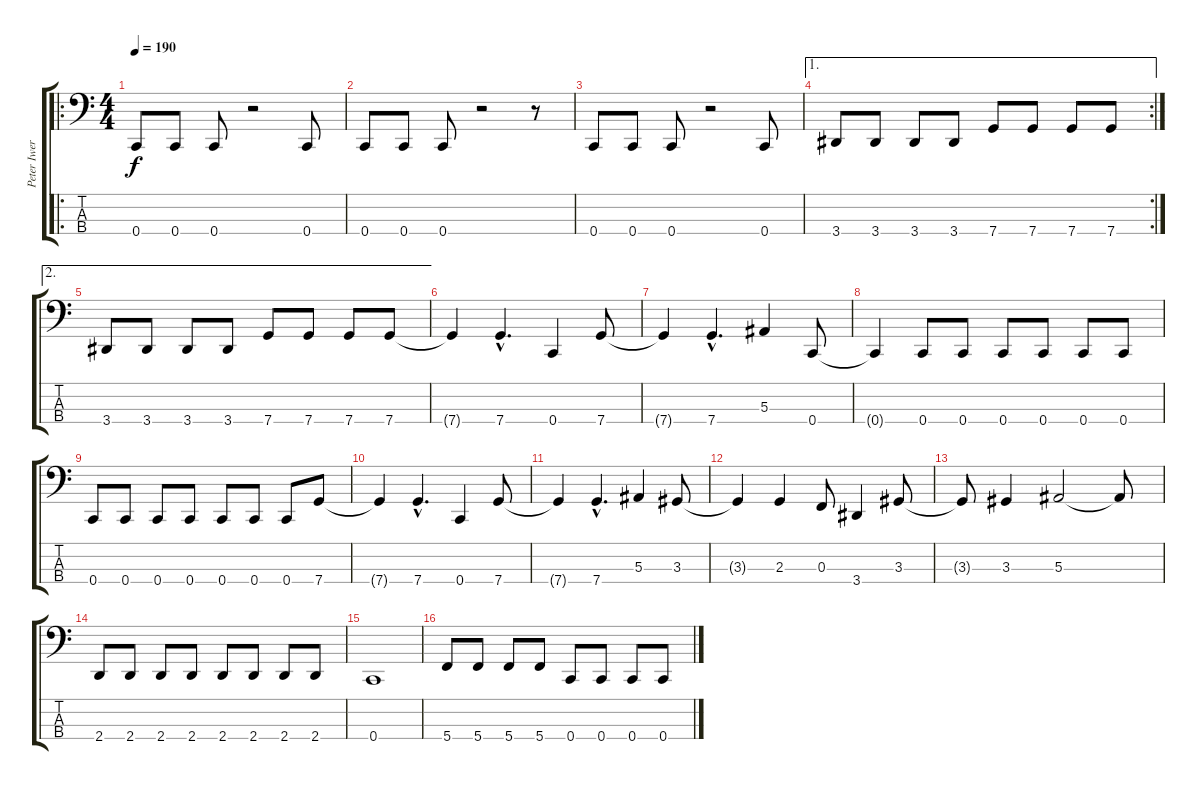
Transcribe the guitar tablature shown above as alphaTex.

\track ("Peter Iwers" "Peter Iwer") {instrument electricbassfinger}
\staff {score tabs}
\tuning (Eb2 Bb1 F1 C1) {hide}
\ro
\ts (4 4)
\tempo 190
\clef f4
\ks c
0.4.8{dy f} 0.4.8 0.4.8 r.2 0.4.8 |
0.4.8 0.4.8 0.4.8 r.2 r.8 |
0.4.8 0.4.8 0.4.8 r.2 0.4.8 |
\ae 1
\rc 2
3.4.8 3.4.8 3.4.8 3.4.8 7.4.8 7.4.8 7.4.8 7.4.8 |
\ae 2
3.4.8 3.4.8 3.4.8 3.4.8 7.4.8 7.4.8 7.4.8 7.4.8 |
7.4{t}.4 7.4{hac}.4{d} 0.4.4 7.4.8 |
7.4{t}.4 7.4{hac}.4{d} 5.3.4 0.4.8 |
0.4{t}.4 0.4.8 0.4.8 0.4.8 0.4.8 0.4.8 0.4.8 |
0.4.8 0.4.8 0.4.8 0.4.8 0.4.8 0.4.8 0.4.8 7.4.8 |
7.4{t}.4 7.4{hac}.4{d} 0.4.4 7.4.8 |
7.4{t}.4 7.4{hac}.4{d} 5.3.4 3.3.8 |
3.3{t}.4 2.3.4 0.3.8 3.4.4 3.3.8 |
3.3{t}.8 3.3.4 5.3.2 5.3{t}.8 |
2.4.8 2.4.8 2.4.8 2.4.8 2.4.8 2.4.8 2.4.8 2.4.8 |
0.4.1 |
5.4.8 5.4.8 5.4.8 5.4.8 0.4.8 0.4.8 0.4.8 0.4.8
